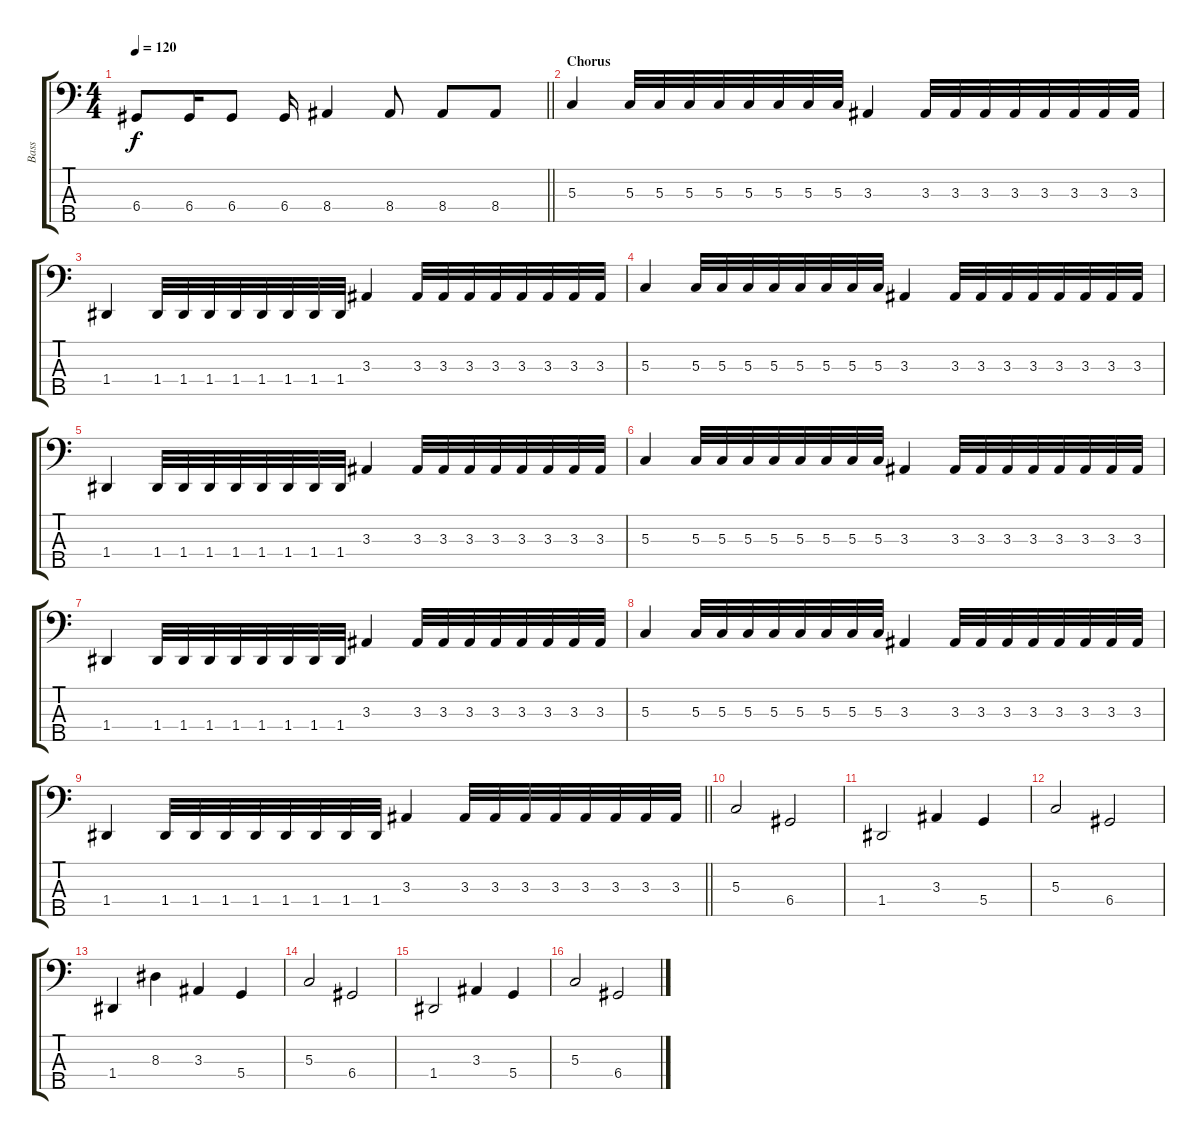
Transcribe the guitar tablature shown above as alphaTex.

\track ("Bass" "Bass") {instrument electricbasspick}
\staff {score tabs}
\tuning (F2 C2 G1 D1 A0) {hide}
\ts (4 4)
\tempo 120
\clef f4
\barLineRight lightlight
\ks c
6.4.8{dy f} 6.4.16 6.4.8 6.4.16 8.4.4 8.4.8 8.4.8 8.4.8 |
\section ("" "Chorus")
5.3.4 5.3.32 5.3.32 5.3.32 5.3.32 5.3.32 5.3.32 5.3.32 5.3.32 3.3.4 3.3.32 3.3.32 3.3.32 3.3.32 3.3.32 3.3.32 3.3.32 3.3.32 |
1.4.4 1.4.32 1.4.32 1.4.32 1.4.32 1.4.32 1.4.32 1.4.32 1.4.32 3.3.4 3.3.32 3.3.32 3.3.32 3.3.32 3.3.32 3.3.32 3.3.32 3.3.32 |
5.3.4 5.3.32 5.3.32 5.3.32 5.3.32 5.3.32 5.3.32 5.3.32 5.3.32 3.3.4 3.3.32 3.3.32 3.3.32 3.3.32 3.3.32 3.3.32 3.3.32 3.3.32 |
1.4.4 1.4.32 1.4.32 1.4.32 1.4.32 1.4.32 1.4.32 1.4.32 1.4.32 3.3.4 3.3.32 3.3.32 3.3.32 3.3.32 3.3.32 3.3.32 3.3.32 3.3.32 |
5.3.4 5.3.32 5.3.32 5.3.32 5.3.32 5.3.32 5.3.32 5.3.32 5.3.32 3.3.4 3.3.32 3.3.32 3.3.32 3.3.32 3.3.32 3.3.32 3.3.32 3.3.32 |
1.4.4 1.4.32 1.4.32 1.4.32 1.4.32 1.4.32 1.4.32 1.4.32 1.4.32 3.3.4 3.3.32 3.3.32 3.3.32 3.3.32 3.3.32 3.3.32 3.3.32 3.3.32 |
5.3.4 5.3.32 5.3.32 5.3.32 5.3.32 5.3.32 5.3.32 5.3.32 5.3.32 3.3.4 3.3.32 3.3.32 3.3.32 3.3.32 3.3.32 3.3.32 3.3.32 3.3.32 |
\barLineRight lightlight
1.4.4 1.4.32 1.4.32 1.4.32 1.4.32 1.4.32 1.4.32 1.4.32 1.4.32 3.3.4 3.3.32 3.3.32 3.3.32 3.3.32 3.3.32 3.3.32 3.3.32 3.3.32 |
\section ("" "")
5.3.2 6.4.2 |
1.4.2 3.3.4 5.4.4 |
5.3.2 6.4.2 |
1.4.4 8.3.4 3.3.4 5.4.4 |
5.3.2 6.4.2 |
1.4.2 3.3.4 5.4.4 |
5.3.2 6.4.2
